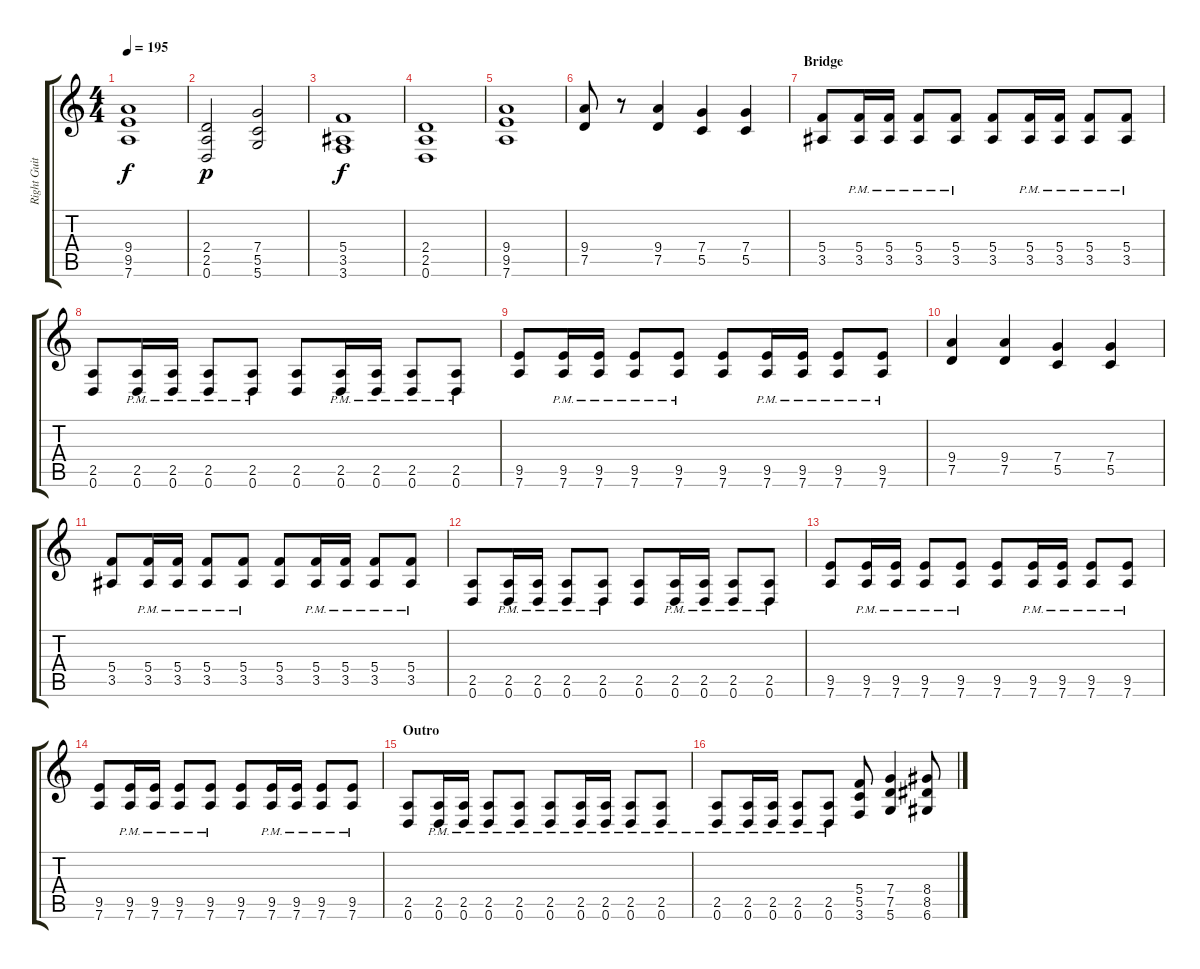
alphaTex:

\track ("Right Guitar" "Right Guit") {instrument distortionguitar}
\staff {score tabs}
\tuning (D4 A3 F3 C3 G2 D2) {hide}
\ts (4 4)
\tempo 195
\clef g2
\ks c
(9.4 9.5 7.6).1{dy f} |
(2.4 2.5 0.6).2{dy p} (7.4 5.5 5.6).2 |
(5.4 3.5 3.6).1{dy f} |
(2.4 2.5 0.6).1 |
(9.4 9.5 7.6).1 |
(9.4 7.5).8 r.8 (9.4 7.5).4 (7.4 5.5).4 (7.4 5.5).4 |
\section ("" "Bridge")
(5.4 3.5).8 (5.4{pm} 3.5).16 (5.4{pm} 3.5).16 (5.4{pm} 3.5).8 (5.4{pm} 3.5).8 (5.4 3.5).8 (5.4{pm} 3.5).16 (5.4{pm} 3.5).16 (5.4{pm} 3.5).8 (5.4{pm} 3.5).8 |
(2.5 0.6).8 (2.5{pm} 0.6).16 (2.5{pm} 0.6).16 (2.5{pm} 0.6).8 (2.5{pm} 0.6).8 (2.5 0.6).8 (2.5{pm} 0.6).16 (2.5{pm} 0.6).16 (2.5{pm} 0.6).8 (2.5{pm} 0.6).8 |
(9.5 7.6).8 (9.5{pm} 7.6).16 (9.5{pm} 7.6).16 (9.5{pm} 7.6).8 (9.5{pm} 7.6).8 (9.5 7.6).8 (9.5{pm} 7.6).16 (9.5{pm} 7.6).16 (9.5{pm} 7.6).8 (9.5{pm} 7.6).8 |
(9.4 7.5).4 (9.4 7.5).4 (7.4 5.5).4 (7.4 5.5).4 |
(5.4 3.5).8 (5.4{pm} 3.5).16 (5.4{pm} 3.5).16 (5.4{pm} 3.5).8 (5.4{pm} 3.5).8 (5.4 3.5).8 (5.4{pm} 3.5).16 (5.4{pm} 3.5).16 (5.4{pm} 3.5).8 (5.4{pm} 3.5).8 |
(2.5 0.6).8 (2.5{pm} 0.6).16 (2.5{pm} 0.6).16 (2.5{pm} 0.6).8 (2.5{pm} 0.6).8 (2.5 0.6).8 (2.5{pm} 0.6).16 (2.5{pm} 0.6).16 (2.5{pm} 0.6).8 (2.5{pm} 0.6).8 |
(9.5 7.6).8 (9.5{pm} 7.6).16 (9.5{pm} 7.6).16 (9.5{pm} 7.6).8 (9.5{pm} 7.6).8 (9.5 7.6).8 (9.5{pm} 7.6).16 (9.5{pm} 7.6).16 (9.5{pm} 7.6).8 (9.5{pm} 7.6).8 |
(9.5 7.6).8 (9.5{pm} 7.6).16 (9.5{pm} 7.6).16 (9.5{pm} 7.6).8 (9.5{pm} 7.6).8 (9.5 7.6).8 (9.5{pm} 7.6).16 (9.5{pm} 7.6).16 (9.5{pm} 7.6).8 (9.5{pm} 7.6).8 |
\section ("" "Outro")
(2.5 0.6).8 (2.5{pm} 0.6).16 (2.5{pm} 0.6).16 (2.5{pm} 0.6).8 (2.5{pm} 0.6).8 (2.5{pm} 0.6).8 (2.5{pm} 0.6).16 (2.5{pm} 0.6).16 (2.5{pm} 0.6).8 (2.5{pm} 0.6).8 |
(2.5{pm} 0.6).8 (2.5{pm} 0.6).16 (2.5{pm} 0.6).16 (2.5{pm} 0.6).8 (2.5{pm} 0.6).8 (5.4 5.5 3.6).8 (7.4 7.5 5.6).4 (8.4 8.5 6.6).8
